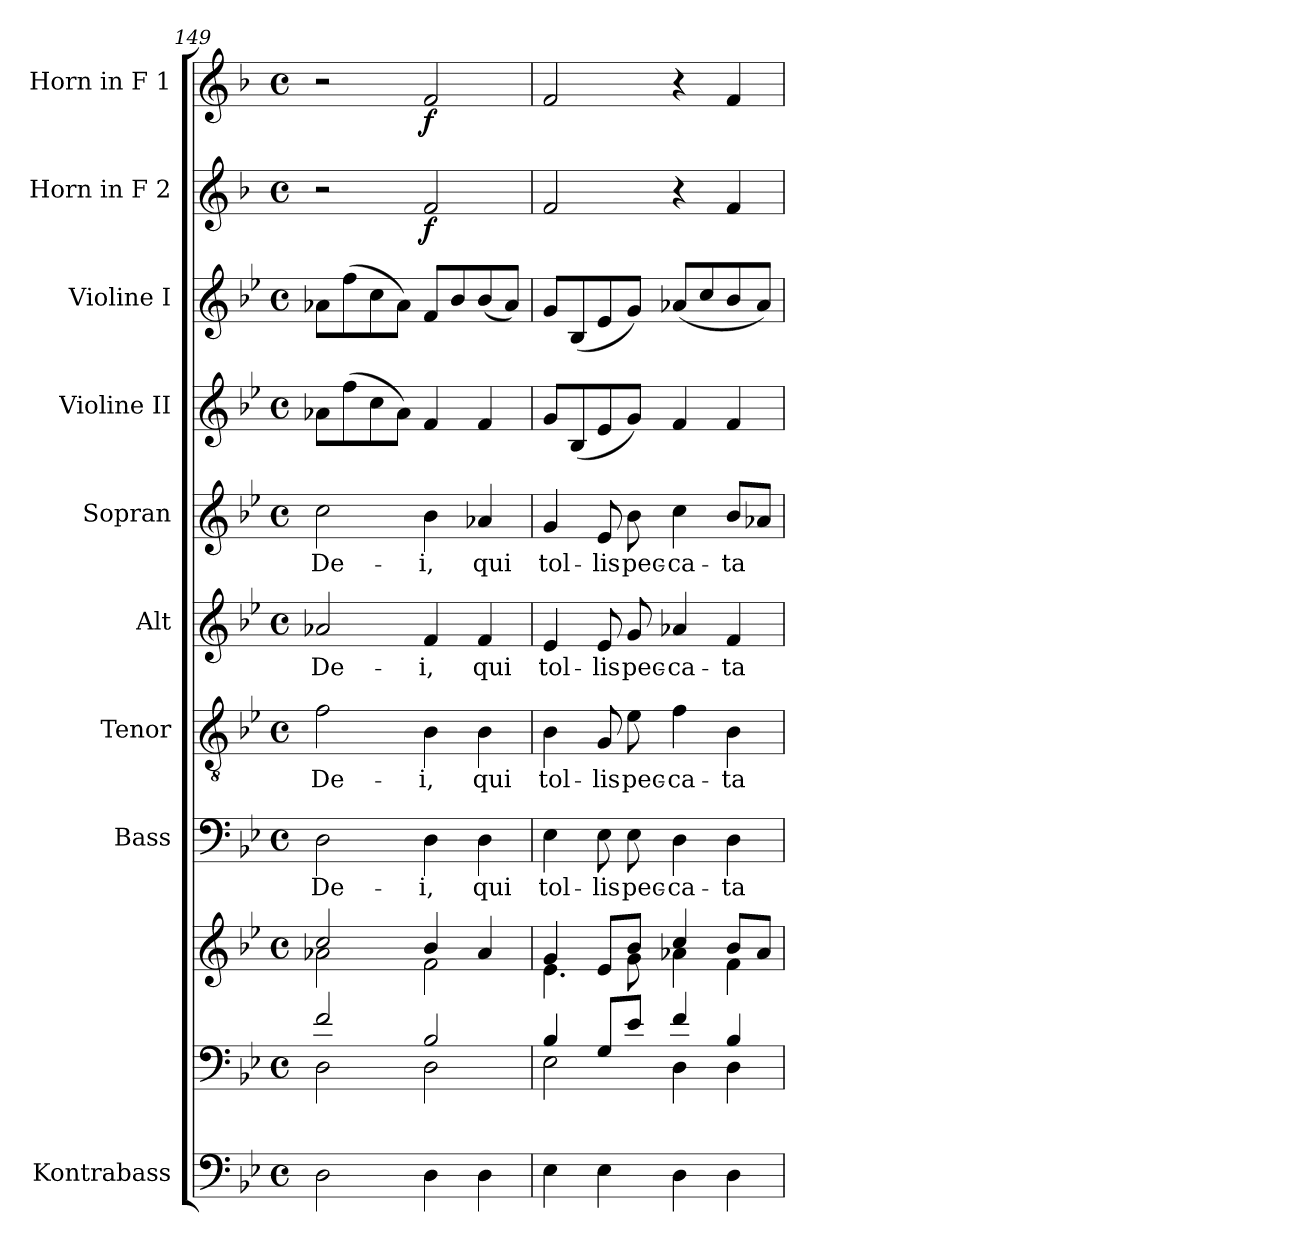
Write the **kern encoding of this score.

**kern	**kern	**kern	**kern	**text	**kern	**text	**kern	**text	**kern	**text	**kern	**kern	**kern	**dynam	**kern	**dynam
*part10	*part9	*part9	*part8	*part8	*part7	*part7	*part6	*part6	*part5	*part5	*part4	*part3	*part2	*part2	*part1	*part1
*staff11	*staff10	*staff9	*staff8	*staff8	*staff7	*staff7	*staff6	*staff6	*staff5	*staff5	*staff4	*staff3	*staff2	*staff2	*staff1	*staff1
*I"Kontrabass	*	*	*I"Bass	*	*I"Tenor	*	*I"Alt	*	*I"Sopran	*	*I"Violine II	*I"Violine I	*I"Horn in F 2	*	*I"Horn in F 1	*
*I'Kb.	*	*	*I'B.	*	*I'T.	*	*I'A.	*	*I'S.	*	*I'Vl. II	*I'Vl. I	*	*	*	*
*clefF4	*clefF4	*clefG2	*clefF4	*	*clefGv2	*	*clefG2	*	*clefG2	*	*clefG2	*clefG2	*clefG2	*	*clefG2	*
*ITrd7c12	*	*	*	*	*	*	*	*	*	*	*	*	*ITrd4c7	*	*ITrd4c7	*
*k[b-e-]	*k[b-e-]	*k[b-e-]	*k[b-e-]	*	*k[b-e-]	*	*k[b-e-]	*	*k[b-e-]	*	*k[b-e-]	*k[b-e-]	*k[b-e-]	*	*k[b-e-]	*
*B-:	*B-:	*B-:	*B-:	*	*B-:	*	*B-:	*	*B-:	*	*B-:	*B-:	*B-:	*	*B-:	*
*M4/4	*M4/4	*M4/4	*M4/4	*	*M4/4	*	*M4/4	*	*M4/4	*	*M4/4	*M4/4	*M4/4	*	*M4/4	*
*met(c)	*met(c)	*met(c)	*met(c)	*	*met(c)	*	*met(c)	*	*met(c)	*	*met(c)	*met(c)	*met(c)	*	*met(c)	*
=149	=149	=149	=149	=149	=149	=149	=149	=149	=149	=149	=149	=149	=149	=149	=149	=149
*	*^	*^	*	*	*	*	*	*	*	*	*	*	*	*	*	*
!	!	!	!	!	!	!LO:LY:b	!	!LO:LY:b	!	!LO:LY:b	!	!LO:LY:b	!	!	!	!	!	!
2DD\	2f/	2D\	2cc/	2a-X\	2D\	De-	2f\	De-	2a-X/	De-	2cc\	De-	8a-X\L	8a-X\L	2r	.	2r	.
.	.	.	.	.	.	.	.	.	.	.	.	.	(>8ff\	(>8ff\	.	.	.	.
.	.	.	.	.	.	.	.	.	.	.	.	.	8cc\	8cc\	.	.	.	.
.	.	.	.	.	.	.	.	.	.	.	.	.	8a-\J)	8a-\J)	.	.	.	.
!	!	!	!	!	!	!LO:LY:b	!	!LO:LY:b	!	!LO:LY:b	!	!LO:LY:b	!	!	!	!LO:DY:b	!	!LO:DY:b
4DD\	2B-/	2D\	4b-/	2f\	4D\	-i,	4B-\	-i,	4f/	-i,	4b-\	-i,	4f/	8f/L	2B-/	f	2B-/	f
.	.	.	.	.	.	.	.	.	.	.	.	.	.	8b-/	.	.	.	.
!	!	!	!	!	!	!LO:LY:b	!	!LO:LY:b	!	!LO:LY:b	!	!LO:LY:b	!	!	!	!	!	!
4DD\	.	.	4a-/	.	4D\	qui	4B-\	qui	4f/	qui	4a-X/	qui	4f/	(<8b-/	.	.	.	.
.	.	.	.	.	.	.	.	.	.	.	.	.	.	8a-/J)	.	.	.	.
=150	=150	=150	=150	=150	=150	=150	=150	=150	=150	=150	=150	=150	=150	=150	=150	=150	=150	=150
!	!	!	!	!	!	!LO:LY:b	!	!LO:LY:b	!	!LO:LY:b	!	!LO:LY:b	!	!	!	!	!	!
4EE-\	4B-/	2E-\	4g/	4.e-\	4E-\	tol-	4B-\	tol-	4e-/	tol-	4g/	tol-	8g/L	8g/L	2B-/	.	2B-/	.
.	.	.	.	.	.	.	.	.	.	.	.	.	(<8B-/	(<8B-/	.	.	.	.
!	!	!	!	!	!	!LO:LY:b	!	!LO:LY:b	!	!LO:LY:b	!	!LO:LY:b	!	!	!	!	!	!
4EE-\	8G/L	.	8e-/L	.	8E-\	-lis	8G/	-lis	8e-/	-lis	8e-/	-lis	8e-/	8e-/	.	.	.	.
!	!	!	!	!	!	!LO:LY:b	!	!LO:LY:b	!	!LO:LY:b	!	!LO:LY:b	!	!	!	!	!	!
.	8e-/J	.	8b-/J	8g\	8E-\	pec-	8e-\	pec-	8g/	pec-	8b-\	pec-	8g/J)	8g/J)	.	.	.	.
!	!	!	!	!	!	!LO:LY:b	!	!LO:LY:b	!	!LO:LY:b	!	!LO:LY:b	!	!	!	!	!	!
4DD\	4f/	4D\	4cc/	4a-X\	4D\	-ca-	4f\	-ca-	4a-X/	-ca-	4cc\	-ca-	4f/	(<8a-X/L	4r	.	4r	.
.	.	.	.	.	.	.	.	.	.	.	.	.	.	8cc/	.	.	.	.
!	!	!	!	!	!	!LO:LY:b	!	!LO:LY:b	!	!LO:LY:b	!	!LO:LY:b	!	!	!	!	!	!
4DD\	4B-/	4D\	8b-/L	4f\	4D\	-ta	4B-\	-ta	4f/	-ta	8b-/L	-ta	4f/	8b-/	4B-/	.	4B-/	.
.	.	.	8a-/J	.	.	.	.	.	.	.	8a-X/J	.	.	8a-/J)	.	.	.	.
*	*v	*v	*	*	*	*	*	*	*	*	*	*	*	*	*	*	*	*
*	*	*v	*v	*	*	*	*	*	*	*	*	*	*	*	*	*	*
=	=	=	=	=	=	=	=	=	=	=	=	=	=	=	=	=
*-	*-	*-	*-	*-	*-	*-	*-	*-	*-	*-	*-	*-	*-	*-	*-	*-
